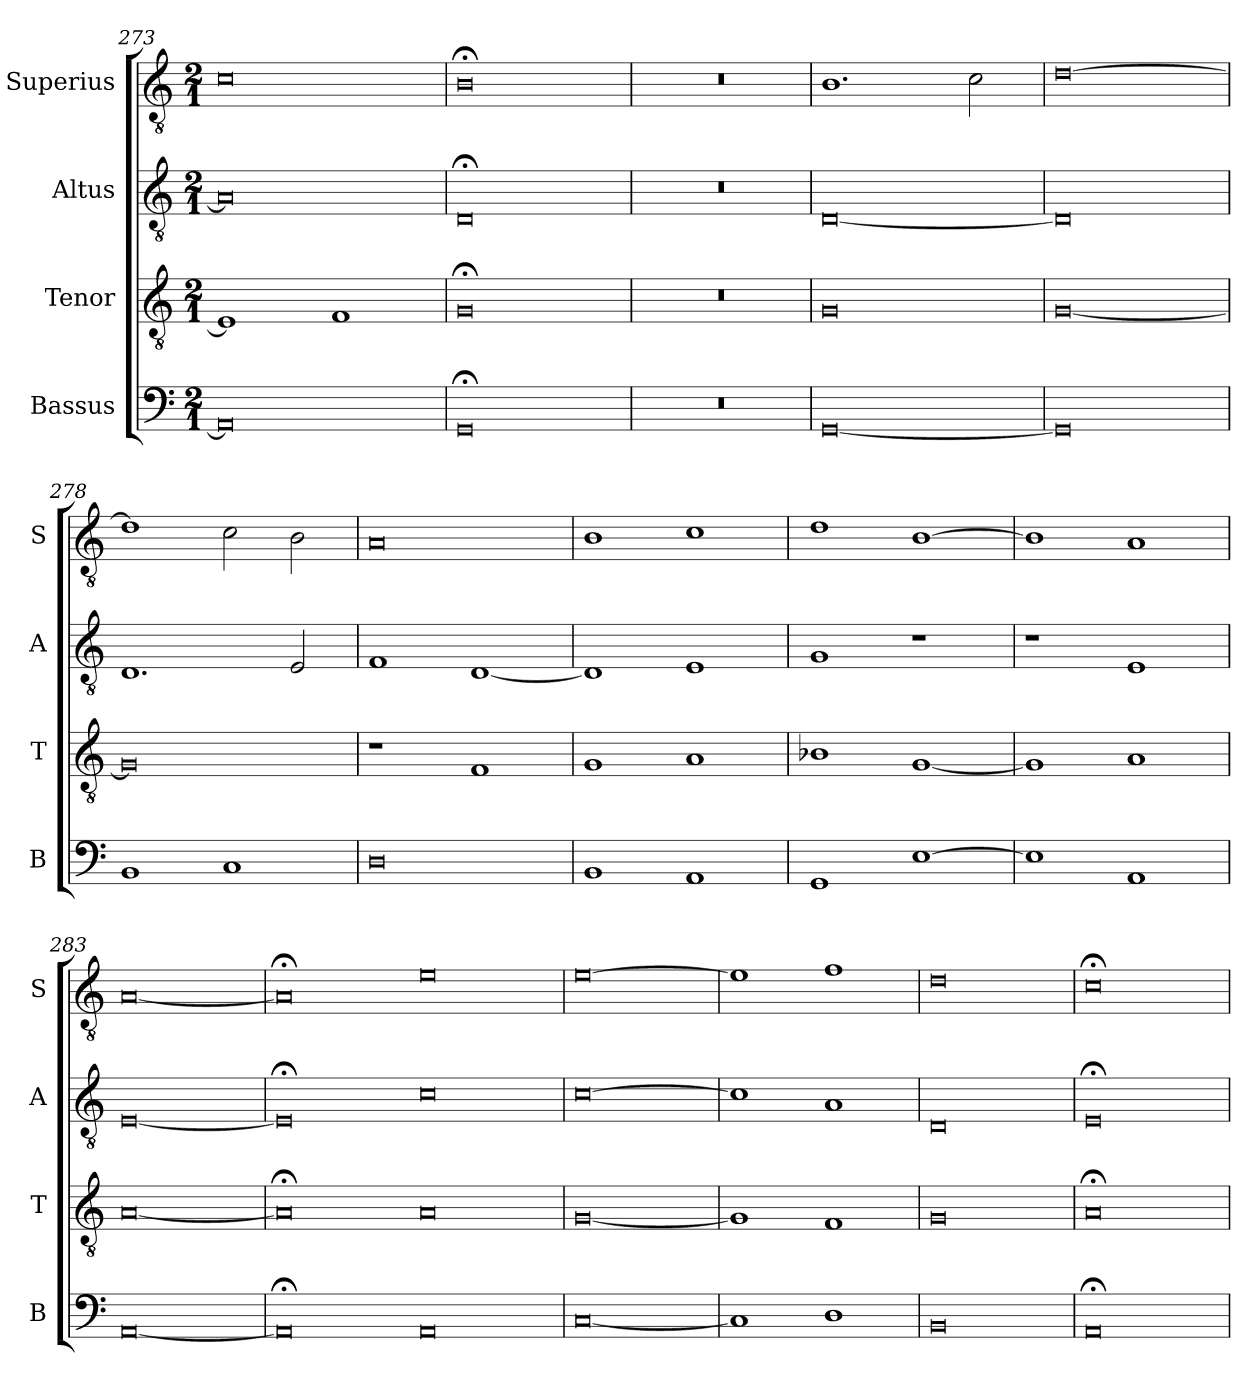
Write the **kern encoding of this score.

**kern	**kern	**kern	**kern
*part4	*part3	*part2	*part1
*staff4	*staff3	*staff2	*staff1
*I"Bassus	*I"Tenor	*I"Altus	*I"Superius
*I'B	*I'T	*I'A	*I'S
*clefF4	*clefGv2	*clefGv2	*clefGv2
*k[]	*k[]	*k[]	*k[]
*M2/1	*M2/1	*M2/1	*M2/1
=273	=273	=273	=273
0AA]	1E]	0A]	0c
.	1F	.	.
=274	=274	=274	=274
0GG;<	0G;<	0D;<	0B;<
=275	=275	=275	=275
0r	0r	0r	0r
=276	=276	=276	=276
[0GG	0G	[0D	1.B
.	.	.	2c\
=277	=277	=277	=277
0GG]	[0G	0D]	[0d
=278	=278	=278	=278
1BB	0G]	1.D	1d]
1C	.	.	2c\
.	.	2E/	2B\
=279	=279	=279	=279
0D	1r	1F	0A
.	1F	[1D	.
=280	=280	=280	=280
1BB	1G	1D]	1B
1AA	1A	1E	1c
=281	=281	=281	=281
1GG	1B-X	1G	1d
[1E	[1G	1r	[1B
=282	=282	=282	=282
1E]	1G]	1r	1B]
1AA	1A	1E	1A
=283	=283	=283	=283
[0AA	[0A	[0E	[0A
=284	=284	=284	=284
0AA;<]	0A;<]	0E;<]	0A;<]
0AA	0A	0c	0e
=285	=285	=285	=285
[0C	[0G	[0c	[0e
=286	=286	=286	=286
1C]	1G]	1c]	1e]
1D	1F	1A	1f
=287	=287	=287	=287
0BB	0G	0D	0d
=288	=288	=288	=288
0AA;<	0A;<	0E;<	0c;<
=	=	=	=
*-	*-	*-	*-
